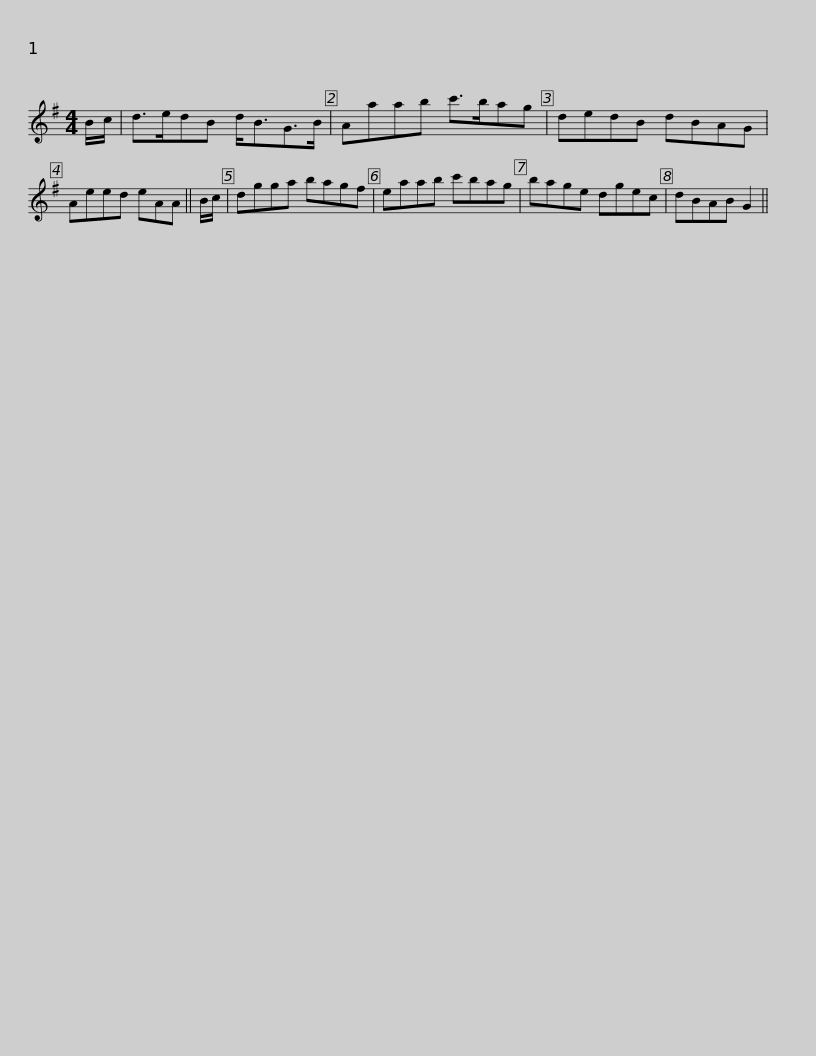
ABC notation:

X:1
L:1/8
M:4/4
I:linebreak $
K:G
V:1 treble
V:1
 B/c/ | d>edB d<BG>B | Aaab c'>bag | dedB dBAG | Aeed eAA || %5
 B/c/ |$ dgga bagf | eaab c'bag | bage dgec | dBAB G2 || %10
